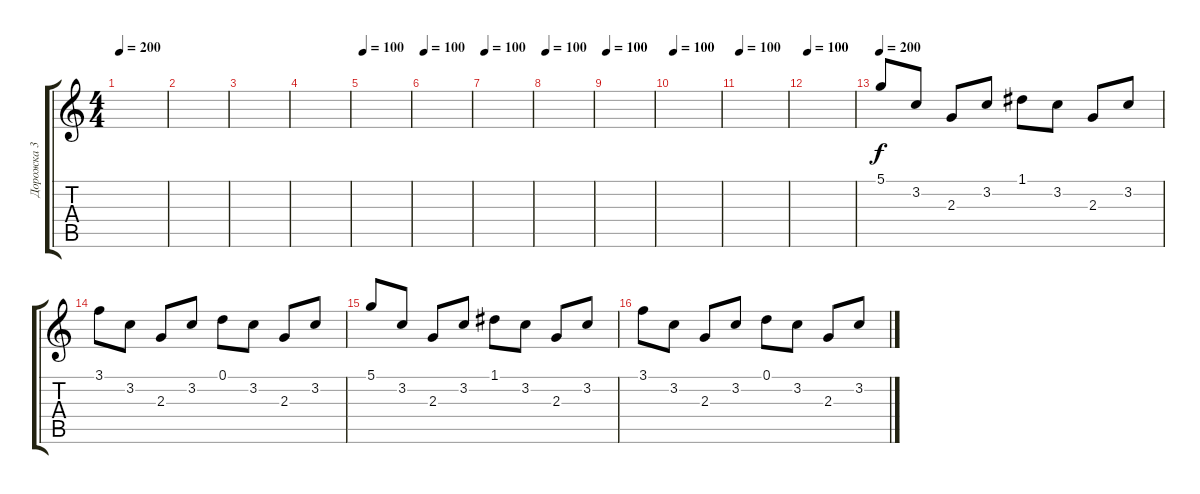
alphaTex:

\track ("Дорожка 3" "Дорожка 3") {instrument overdrivenguitar}
\staff {score tabs}
\tuning (D4 A3 F3 C3 G2 C2) {hide}
\ts (4 4)
\tempo 200
\clef g2
\ks c
|
|
|
|
\tempo 100
|
\tempo 100
|
\tempo 100
|
\tempo 100
|
\tempo 100
|
\tempo 100
|
\tempo 100
|
\tempo 100
|
\tempo 200
5.1.8{volume 16 beam Up} 3.2.8{beam Up} 2.3.8 3.2.8 1.1.8 3.2.8 2.3.8 3.2.8 |
3.1.8 3.2.8 2.3.8 3.2.8 0.1.8 3.2.8 2.3.8 3.2.8 |
5.1.8{beam Up} 3.2.8{beam Up} 2.3.8 3.2.8 1.1.8 3.2.8 2.3.8 3.2.8 |
3.1.8 3.2.8 2.3.8 3.2.8 0.1.8 3.2.8 2.3.8 3.2.8
